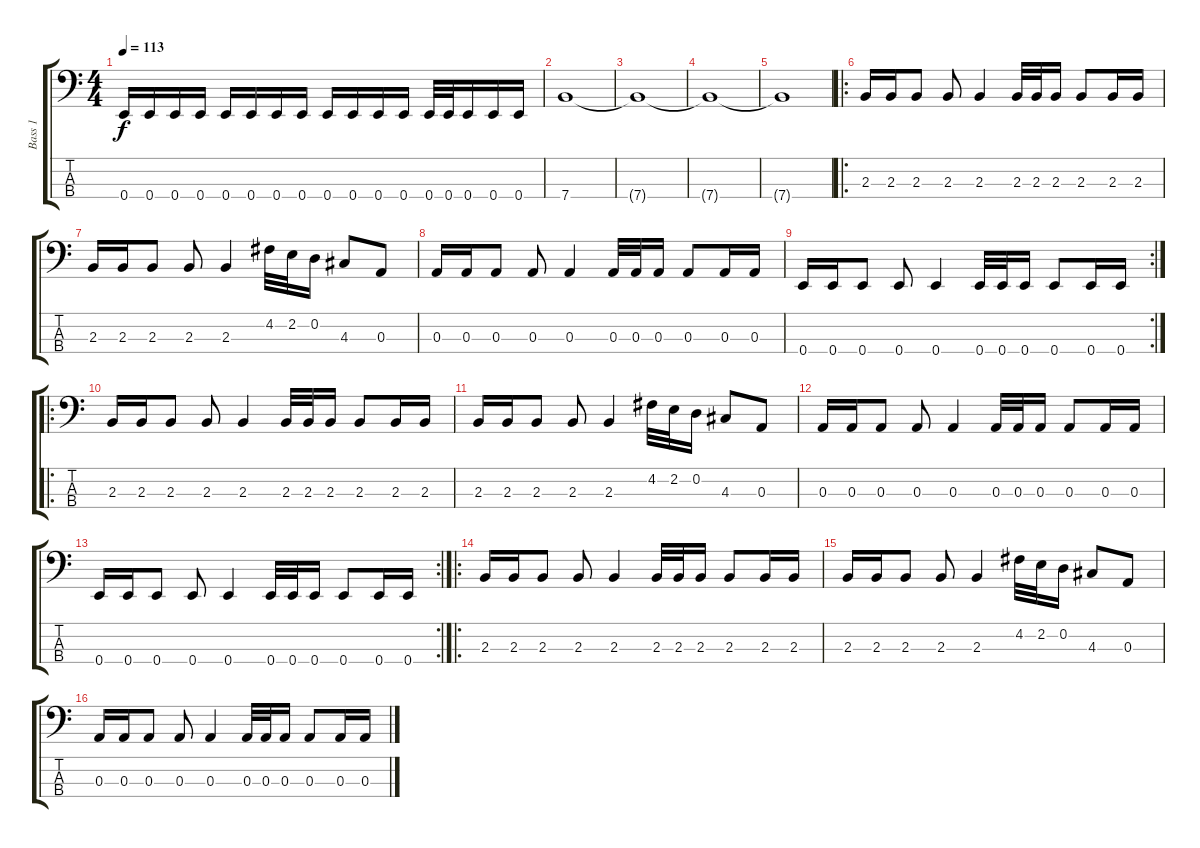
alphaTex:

\track ("Bass 1" "Bass 1") {instrument electricbassfinger}
\staff {score tabs}
\tuning (G2 D2 A1 E1) {hide}
\ts (4 4)
\tempo 113
\clef f4
\ks c
0.4.16{dy f} 0.4.16 0.4.16 0.4.16 0.4.16 0.4.16 0.4.16 0.4.16 0.4.16 0.4.16 0.4.16 0.4.16 0.4.32 0.4.32 0.4.16 0.4.16 0.4.16 |
7.4.1 |
7.4{t}.1 |
7.4{t}.1 |
7.4{t}.1 |
\ro
2.3.16{volume 16} 2.3.16 2.3.8 2.3.8 2.3.4 2.3.32 2.3.32 2.3.16 2.3.8 2.3.16 2.3.16 |
2.3.16 2.3.16 2.3.8 2.3.8 2.3.4 4.2.32 2.2.32 0.2.16 4.3.8 0.3.8 |
0.3.16 0.3.16 0.3.8 0.3.8 0.3.4 0.3.32 0.3.32 0.3.16 0.3.8 0.3.16 0.3.16 |
\rc 2
0.4.16 0.4.16 0.4.8 0.4.8 0.4.4 0.4.32 0.4.32 0.4.16 0.4.8 0.4.16 0.4.16 |
\ro
2.3.16{volume 16} 2.3.16 2.3.8 2.3.8 2.3.4 2.3.32 2.3.32 2.3.16 2.3.8 2.3.16 2.3.16 |
2.3.16 2.3.16 2.3.8 2.3.8 2.3.4 4.2.32 2.2.32 0.2.16 4.3.8 0.3.8 |
0.3.16 0.3.16 0.3.8 0.3.8 0.3.4 0.3.32 0.3.32 0.3.16 0.3.8 0.3.16 0.3.16 |
\rc 2
0.4.16 0.4.16 0.4.8 0.4.8 0.4.4 0.4.32 0.4.32 0.4.16 0.4.8 0.4.16 0.4.16 |
\ro
2.3.16{volume 16} 2.3.16 2.3.8 2.3.8 2.3.4 2.3.32 2.3.32 2.3.16 2.3.8 2.3.16 2.3.16 |
2.3.16 2.3.16 2.3.8 2.3.8 2.3.4 4.2.32 2.2.32 0.2.16 4.3.8 0.3.8 |
0.3.16 0.3.16 0.3.8 0.3.8 0.3.4 0.3.32 0.3.32 0.3.16 0.3.8 0.3.16 0.3.16
